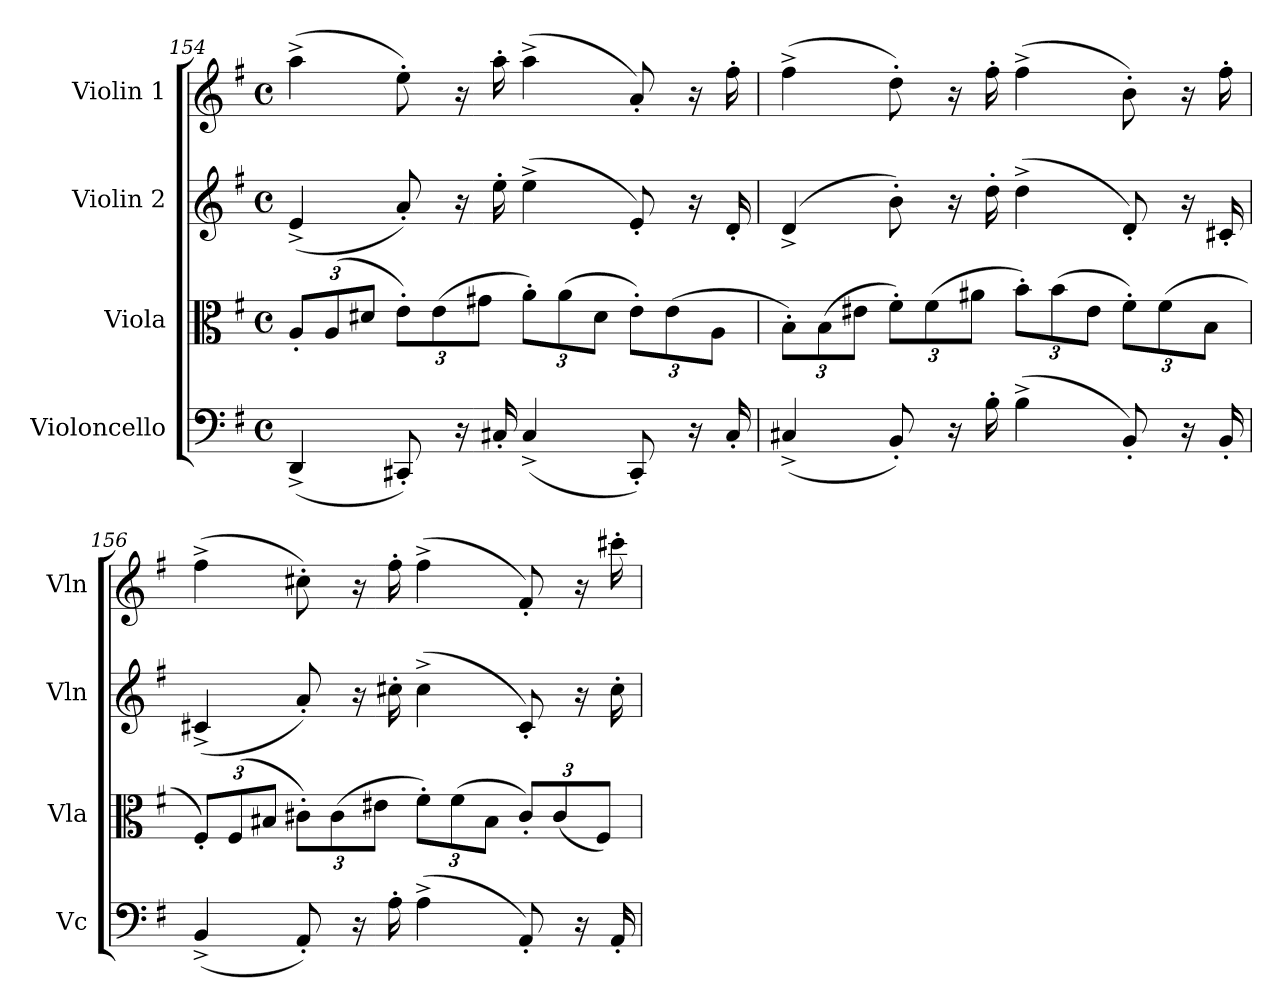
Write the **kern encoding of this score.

**kern	**kern	**kern	**kern
*part4	*part3	*part2	*part1
*staff4	*staff3	*staff2	*staff1
*I"Violoncello	*I"Viola	*I"Violin 2	*I"Violin 1
*I'Vc	*I'Vla	*I'Vln	*I'Vln
!!LO:PB:g=z
*clefF4	*clefC3	*clefG2	*clefG2
*k[f#]	*k[f#]	*k[f#]	*k[f#]
*M4/4	*M4/4	*M4/4	*M4/4
*met(c)	*met(c)	*met(c)	*met(c)
*	*Xbrackettup	*	*
=154	=154	=154	=154
(4DD^/	12A'/L	(4e^/	(4aa^\
.	(12A/	.	.
.	12d#X/J	.	.
8CC#X'/)	12e'\L)	8a'/)	8ee'\)
.	(12e\	.	.
16r	.	16r	16r
.	12g#X\J	.	.
16C#X'/	.	16ee'\	16aa'\
(4C#^/	12a'\L)	(4ee^\	(4aa^\
.	(12a\	.	.
.	12d#\J	.	.
8CC#'/)	12e'\L)	8e'/)	8a'/)
.	(12e\	.	.
16r	.	16r	16r
.	12A\J	.	.
16C#'/	.	16d'/	16ff#'\
=155	=155	=155	=155
(4C#X^/	12B'\L)	(4d^/	(4ff#^\
.	(12B\	.	.
.	12e#X\J	.	.
8BB'/)	12f#'\L)	8b'\)	8dd'\)
.	(12f#\	.	.
16r	.	16r	16r
.	12a#X\J	.	.
16B'\	.	16dd'\	16ff#'\
(4B^\	12b'\L)	(4dd^\	(4ff#^\
.	(12b\	.	.
.	12e#\J	.	.
8BB'/)	12f#'\L)	8d'/)	8b'\)
.	(12f#\	.	.
16r	.	16r	16r
.	12B\J	.	.
16BB'/	.	16c#X'/	16ff#'\
=156	=156	=156	=156
(4BB^/	12F#'/L)	(4c#X^/	(4ff#^\
.	(12F#/	.	.
.	12B#X/J	.	.
8AA'/)	12c#X'\L)	8a'/)	8cc#X'\)
.	(12c#\	.	.
16r	.	16r	16r
.	12e#X\J	.	.
16A'\	.	16cc#X'\	16ff#'\
(4A^\	12f#'\L)	(4cc#^\	(4ff#^\
.	(12f#\	.	.
.	12B#\J	.	.
8AA'/)	12c#'/L)	8c#'/)	8f#'/)
.	(12c#/	.	.
16r	.	16r	16r
.	12F#/J)	.	.
16AA'/	.	16cc#'\	16ccc#X'\
=	=	=	=
*-	*-	*-	*-
